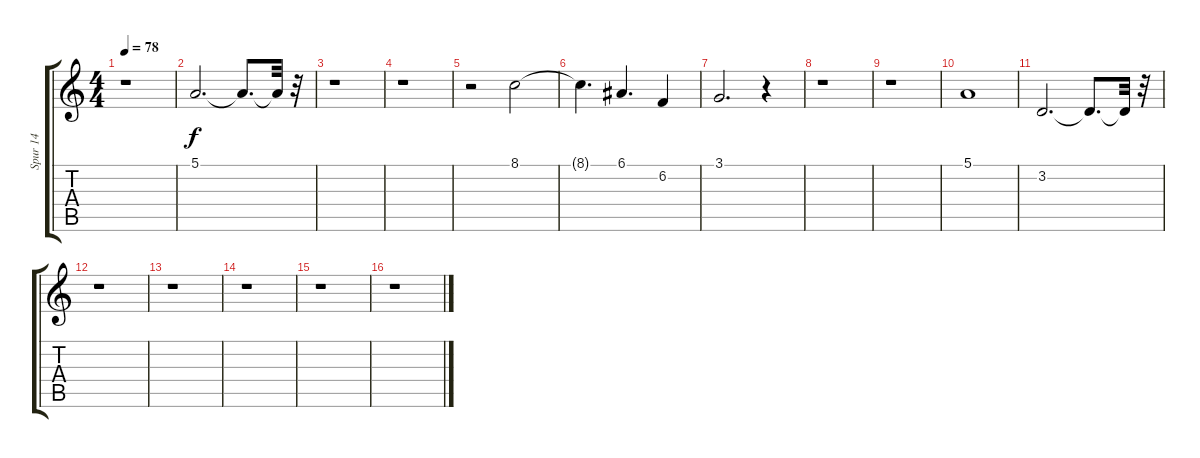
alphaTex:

\track ("Spur 14" "Spur 14") {instrument pad2warm}
\staff {score tabs}
\tuning (E4 B3 G3 D3 A2 E2) {hide}
\ts (4 4)
\tempo 78
\clef g2
\ks c
r.1{dy f} |
5.1.2{d} 5.1{t}.8{d} 5.1{t}.32 r.32 |
r.1 |
r.1 |
r.2 8.1.2 |
8.1{t}.4{d} 6.1.4{d} 6.2.4 |
3.1.2{d} r.4 |
r.1 |
r.1 |
5.1.1 |
3.2.2{d} 3.2{t}.8{d} 3.2{t}.32 r.32 |
r.1 |
r.1 |
r.1 |
r.1 |
r.1
